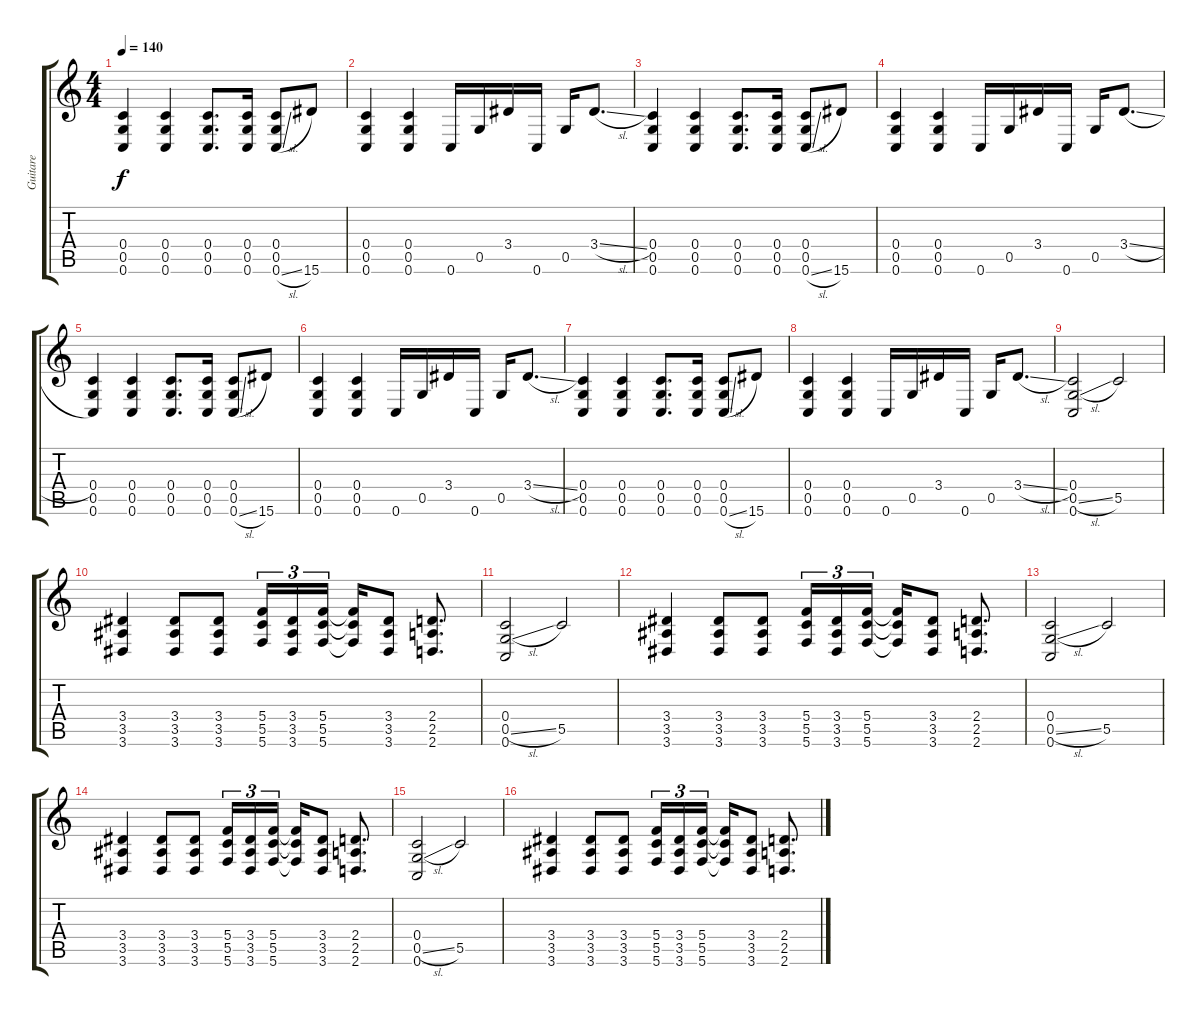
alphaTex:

\track ("Guitare" "Guitare") {instrument electricguitarclean}
\staff {score tabs}
\tuning (D4 A3 F3 C3 G2 C2) {hide}
\ts (4 4)
\tempo 140
\clef g2
\ks c
(0.4 0.5 0.6).4{dy f} (0.4 0.5 0.6).4 (0.4 0.5 0.6).8{d} (0.4 0.5 0.6).16 (0.4 0.5 0.6{sl}).8 15.6.8 |
(0.4 0.5 0.6).4 (0.4 0.5 0.6).4 0.6.16 0.5.16 3.4.16 0.6.16 0.5.16 3.4{sl}.8{d} |
(0.4 0.5 0.6).4 (0.4 0.5 0.6).4 (0.4 0.5 0.6).8{d} (0.4 0.5 0.6).16 (0.4 0.5 0.6{sl}).8 15.6.8 |
(0.4 0.5 0.6).4 (0.4 0.5 0.6).4 0.6.16 0.5.16 3.4.16 0.6.16 0.5.16 3.4{sl}.8{d} |
(0.4 0.5 0.6).4 (0.4 0.5 0.6).4 (0.4 0.5 0.6).8{d} (0.4 0.5 0.6).16 (0.4 0.5 0.6{sl}).8 15.6.8 |
(0.4 0.5 0.6).4 (0.4 0.5 0.6).4 0.6.16 0.5.16 3.4.16 0.6.16 0.5.16 3.4{sl}.8{d} |
(0.4 0.5 0.6).4 (0.4 0.5 0.6).4 (0.4 0.5 0.6).8{d} (0.4 0.5 0.6).16 (0.4 0.5 0.6{sl}).8 15.6.8 |
(0.4 0.5 0.6).4 (0.4 0.5 0.6).4 0.6.16 0.5.16 3.4.16 0.6.16 0.5.16 3.4{sl}.8{d} |
(0.4 0.5{sl} 0.6).2{volume 12} 5.5.2 |
(3.4 3.5 3.6).4 (3.4 3.5 3.6).8 (3.4 3.5 3.6).8 (5.4 5.5 5.6).16{tu (3 2)} (3.4 3.5 3.6).16{tu (3 2)} (5.4 5.5 5.6).16{tu (3 2) beam splitsecondary} (5.4{t} 5.5{t} 5.6{t}).16 (3.4 3.5 3.6).8 (2.4 2.5 2.6).8{d} |
(0.4 0.5{sl} 0.6).2 5.5.2 |
(3.4 3.5 3.6).4 (3.4 3.5 3.6).8 (3.4 3.5 3.6).8 (5.4 5.5 5.6).16{tu (3 2)} (3.4 3.5 3.6).16{tu (3 2)} (5.4 5.5 5.6).16{tu (3 2) beam splitsecondary} (5.4{t} 5.5{t} 5.6{t}).16 (3.4 3.5 3.6).8 (2.4 2.5 2.6).8{d} |
(0.4 0.5{sl} 0.6).2 5.5.2 |
(3.4 3.5 3.6).4 (3.4 3.5 3.6).8 (3.4 3.5 3.6).8 (5.4 5.5 5.6).16{tu (3 2)} (3.4 3.5 3.6).16{tu (3 2)} (5.4 5.5 5.6).16{tu (3 2) beam splitsecondary} (5.4{t} 5.5{t} 5.6{t}).16 (3.4 3.5 3.6).8 (2.4 2.5 2.6).8{d} |
(0.4 0.5{sl} 0.6).2 5.5.2 |
(3.4 3.5 3.6).4 (3.4 3.5 3.6).8 (3.4 3.5 3.6).8 (5.4 5.5 5.6).16{tu (3 2)} (3.4 3.5 3.6).16{tu (3 2)} (5.4 5.5 5.6).16{tu (3 2) beam splitsecondary} (5.4{t} 5.5{t} 5.6{t}).16 (3.4 3.5 3.6).8 (2.4 2.5 2.6).8{d}
